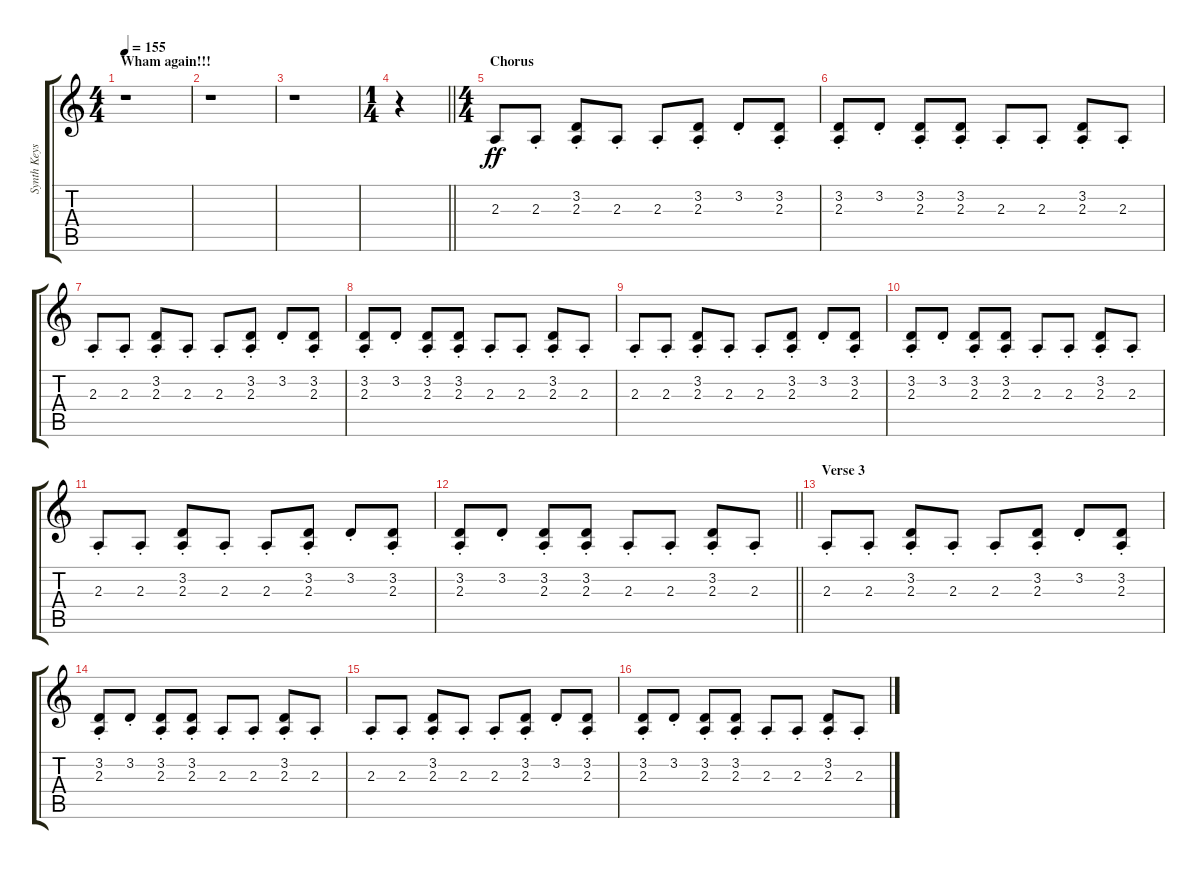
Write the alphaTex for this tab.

\track ("Synth Keys" "Synth Keys") {instrument lead2sawtooth}
\staff {score tabs}
\tuning (E4 B3 G3 D3 A2 E2) {hide}
\ts (4 4)
\section ("" "Wham again!!!")
\tempo 155
\clef g2
\ks c
r.1{dy f} |
r.1 |
r.1 |
\ts (1 4)
\barLineRight lightlight
r.4 |
\ts (4 4)
\section ("" "Chorus")
2.3{st}.8{dy ff} 2.3{st}.8 (3.2{st} 2.3{st}).8 2.3{st}.8 2.3{st}.8 (3.2{st} 2.3{st}).8 3.2{st}.8 (3.2{st} 2.3{st}).8 |
(3.2{st} 2.3{st}).8 3.2{st}.8 (3.2{st} 2.3{st}).8 (3.2{st} 2.3{st}).8 2.3{st}.8 2.3{st}.8 (3.2{st} 2.3{st}).8 2.3{st}.8 |
2.3{st}.8 2.3{st}.8 (3.2{st} 2.3{st}).8 2.3{st}.8 2.3{st}.8 (3.2{st} 2.3{st}).8 3.2{st}.8 (3.2{st} 2.3{st}).8 |
(3.2{st} 2.3{st}).8 3.2{st}.8 (3.2{st} 2.3{st}).8 (3.2{st} 2.3{st}).8 2.3{st}.8 2.3{st}.8 (3.2{st} 2.3{st}).8 2.3{st}.8 |
2.3{st}.8 2.3{st}.8 (3.2{st} 2.3{st}).8 2.3{st}.8 2.3{st}.8 (3.2{st} 2.3{st}).8 3.2{st}.8 (3.2{st} 2.3{st}).8 |
(3.2{st} 2.3{st}).8 3.2{st}.8 (3.2{st} 2.3{st}).8 (3.2{st} 2.3{st}).8 2.3{st}.8 2.3{st}.8 (3.2{st} 2.3{st}).8 2.3{st}.8 |
2.3{st}.8 2.3{st}.8 (3.2{st} 2.3{st}).8 2.3{st}.8 2.3{st}.8 (3.2{st} 2.3{st}).8 3.2{st}.8 (3.2{st} 2.3{st}).8 |
\barLineRight lightlight
(3.2{st} 2.3{st}).8 3.2{st}.8 (3.2{st} 2.3{st}).8 (3.2{st} 2.3{st}).8 2.3{st}.8 2.3{st}.8 (3.2{st} 2.3{st}).8 2.3{st}.8 |
\section ("" "Verse 3")
2.3{st}.8 2.3{st}.8 (3.2{st} 2.3{st}).8 2.3{st}.8 2.3{st}.8 (3.2{st} 2.3{st}).8 3.2{st}.8 (3.2{st} 2.3{st}).8 |
(3.2{st} 2.3{st}).8 3.2{st}.8 (3.2{st} 2.3{st}).8 (3.2{st} 2.3{st}).8 2.3{st}.8 2.3{st}.8 (3.2{st} 2.3{st}).8 2.3{st}.8 |
2.3{st}.8 2.3{st}.8 (3.2{st} 2.3{st}).8 2.3{st}.8 2.3{st}.8 (3.2{st} 2.3{st}).8 3.2{st}.8 (3.2{st} 2.3{st}).8 |
(3.2{st} 2.3{st}).8 3.2{st}.8 (3.2{st} 2.3{st}).8 (3.2{st} 2.3{st}).8 2.3{st}.8 2.3{st}.8 (3.2{st} 2.3{st}).8 2.3{st}.8
